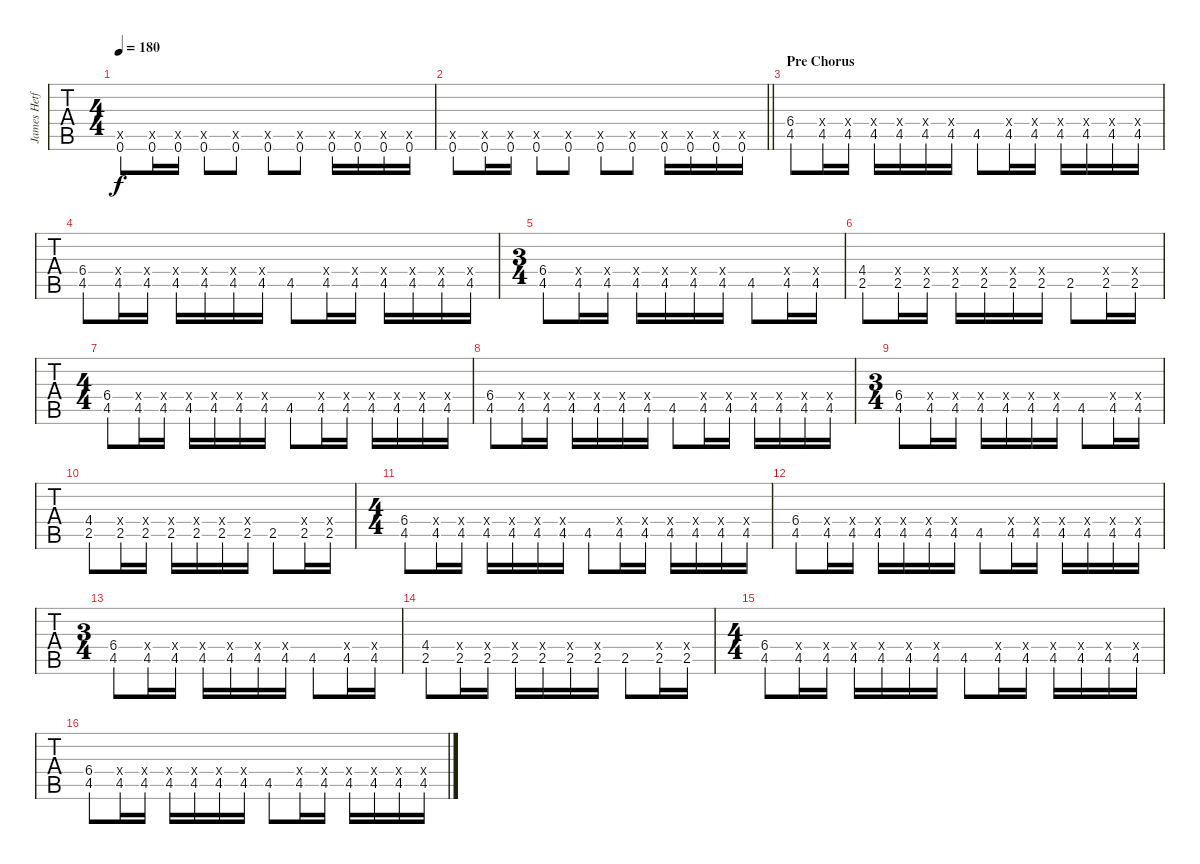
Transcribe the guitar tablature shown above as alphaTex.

\track ("James Hetfield" "James Hetf") {instrument distortionguitar}
\staff {tabs}
\tuning (E4 B3 G3 D3 A2 E2) {hide}
\ts (4 4)
\tempo 180
\clef g2
\ks c
(0.5{x} 0.6).8{dy f} (0.5{x} 0.6).16 (0.5{x} 0.6).16 (0.5{x} 0.6).8 (0.5{x} 0.6).8 (0.5{x} 0.6).8 (0.5{x} 0.6).8 (0.5{x} 0.6).16 (0.5{x} 0.6).16 (0.5{x} 0.6).16 (0.5{x} 0.6).16 |
\barLineRight lightlight
(0.5{x} 0.6).8 (0.5{x} 0.6).16 (0.5{x} 0.6).16 (0.5{x} 0.6).8 (0.5{x} 0.6).8 (0.5{x} 0.6).8 (0.5{x} 0.6).8 (0.5{x} 0.6).16 (0.5{x} 0.6).16 (0.5{x} 0.6).16 (0.5{x} 0.6).16 |
\section ("" "Pre Chorus")
(6.4 4.5).8 (0.4{x} 4.5).16 (0.4{x} 4.5).16 (0.4{x} 4.5).16 (0.4{x} 4.5).16 (0.4{x} 4.5).16 (0.4{x} 4.5).16 4.5.8 (0.4{x} 4.5).16 (0.4{x} 4.5).16 (0.4{x} 4.5).16 (0.4{x} 4.5).16 (0.4{x} 4.5).16 (0.4{x} 4.5).16 |
(6.4 4.5).8 (0.4{x} 4.5).16 (0.4{x} 4.5).16 (0.4{x} 4.5).16 (0.4{x} 4.5).16 (0.4{x} 4.5).16 (0.4{x} 4.5).16 4.5.8 (0.4{x} 4.5).16 (0.4{x} 4.5).16 (0.4{x} 4.5).16 (0.4{x} 4.5).16 (0.4{x} 4.5).16 (0.4{x} 4.5).16 |
\ts (3 4)
(6.4 4.5).8 (0.4{x} 4.5).16 (0.4{x} 4.5).16 (0.4{x} 4.5).16 (0.4{x} 4.5).16 (0.4{x} 4.5).16 (0.4{x} 4.5).16 4.5.8 (0.4{x} 4.5).16 (0.4{x} 4.5).16 |
(4.4 2.5).8 (0.4{x} 2.5).16 (0.4{x} 2.5).16 (0.4{x} 2.5).16 (0.4{x} 2.5).16 (0.4{x} 2.5).16 (0.4{x} 2.5).16 2.5.8 (0.4{x} 2.5).16 (0.4{x} 2.5).16 |
\ts (4 4)
(6.4 4.5).8 (0.4{x} 4.5).16 (0.4{x} 4.5).16 (0.4{x} 4.5).16 (0.4{x} 4.5).16 (0.4{x} 4.5).16 (0.4{x} 4.5).16 4.5.8 (0.4{x} 4.5).16 (0.4{x} 4.5).16 (0.4{x} 4.5).16 (0.4{x} 4.5).16 (0.4{x} 4.5).16 (0.4{x} 4.5).16 |
(6.4 4.5).8 (0.4{x} 4.5).16 (0.4{x} 4.5).16 (0.4{x} 4.5).16 (0.4{x} 4.5).16 (0.4{x} 4.5).16 (0.4{x} 4.5).16 4.5.8 (0.4{x} 4.5).16 (0.4{x} 4.5).16 (0.4{x} 4.5).16 (0.4{x} 4.5).16 (0.4{x} 4.5).16 (0.4{x} 4.5).16 |
\ts (3 4)
(6.4 4.5).8 (0.4{x} 4.5).16 (0.4{x} 4.5).16 (0.4{x} 4.5).16 (0.4{x} 4.5).16 (0.4{x} 4.5).16 (0.4{x} 4.5).16 4.5.8 (0.4{x} 4.5).16 (0.4{x} 4.5).16 |
(4.4 2.5).8 (0.4{x} 2.5).16 (0.4{x} 2.5).16 (0.4{x} 2.5).16 (0.4{x} 2.5).16 (0.4{x} 2.5).16 (0.4{x} 2.5).16 2.5.8 (0.4{x} 2.5).16 (0.4{x} 2.5).16 |
\ts (4 4)
(6.4 4.5).8 (0.4{x} 4.5).16 (0.4{x} 4.5).16 (0.4{x} 4.5).16 (0.4{x} 4.5).16 (0.4{x} 4.5).16 (0.4{x} 4.5).16 4.5.8 (0.4{x} 4.5).16 (0.4{x} 4.5).16 (0.4{x} 4.5).16 (0.4{x} 4.5).16 (0.4{x} 4.5).16 (0.4{x} 4.5).16 |
(6.4 4.5).8 (0.4{x} 4.5).16 (0.4{x} 4.5).16 (0.4{x} 4.5).16 (0.4{x} 4.5).16 (0.4{x} 4.5).16 (0.4{x} 4.5).16 4.5.8 (0.4{x} 4.5).16 (0.4{x} 4.5).16 (0.4{x} 4.5).16 (0.4{x} 4.5).16 (0.4{x} 4.5).16 (0.4{x} 4.5).16 |
\ts (3 4)
(6.4 4.5).8 (0.4{x} 4.5).16 (0.4{x} 4.5).16 (0.4{x} 4.5).16 (0.4{x} 4.5).16 (0.4{x} 4.5).16 (0.4{x} 4.5).16 4.5.8 (0.4{x} 4.5).16 (0.4{x} 4.5).16 |
(4.4 2.5).8 (0.4{x} 2.5).16 (0.4{x} 2.5).16 (0.4{x} 2.5).16 (0.4{x} 2.5).16 (0.4{x} 2.5).16 (0.4{x} 2.5).16 2.5.8 (0.4{x} 2.5).16 (0.4{x} 2.5).16 |
\ts (4 4)
(6.4 4.5).8 (0.4{x} 4.5).16 (0.4{x} 4.5).16 (0.4{x} 4.5).16 (0.4{x} 4.5).16 (0.4{x} 4.5).16 (0.4{x} 4.5).16 4.5.8 (0.4{x} 4.5).16 (0.4{x} 4.5).16 (0.4{x} 4.5).16 (0.4{x} 4.5).16 (0.4{x} 4.5).16 (0.4{x} 4.5).16 |
(6.4 4.5).8 (0.4{x} 4.5).16 (0.4{x} 4.5).16 (0.4{x} 4.5).16 (0.4{x} 4.5).16 (0.4{x} 4.5).16 (0.4{x} 4.5).16 4.5.8 (0.4{x} 4.5).16 (0.4{x} 4.5).16 (0.4{x} 4.5).16 (0.4{x} 4.5).16 (0.4{x} 4.5).16 (0.4{x} 4.5).16
